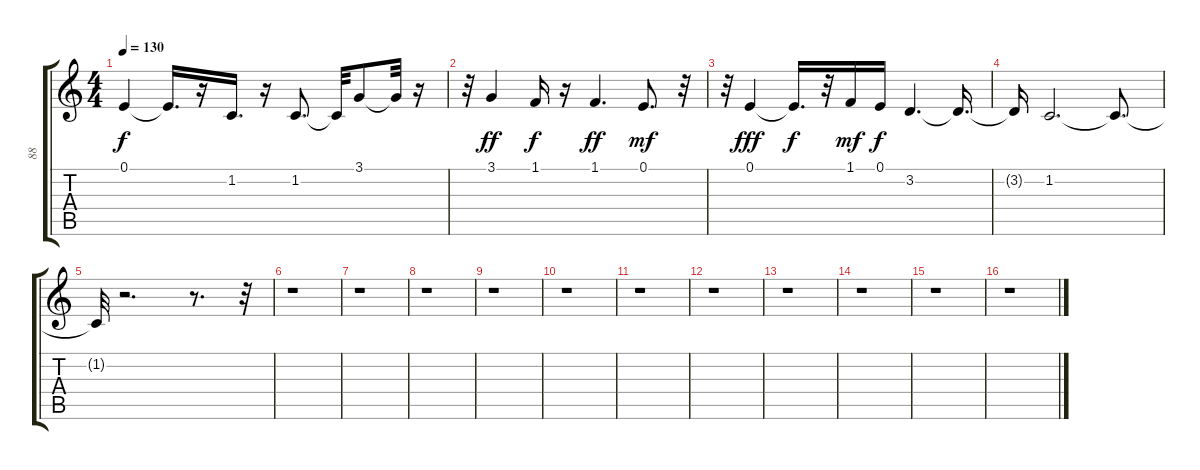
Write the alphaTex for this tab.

\track ("88" "88") {instrument lead8bassandlead}
\staff {score tabs}
\tuning (E4 B3 G3 D3 A2 E2) {hide}
\ts (4 4)
\tempo 130
\clef g2
\ks c
0.1{t}.4{dy f} 0.1{t}.16{d} r.16 1.2.16{d} r.16 1.2.8{d} 1.2{t}.32 3.1.8 3.1{t}.32 r.16 |
r.32 3.1.4{dy ff} 1.1.16{dy f} r.16 1.1.4{d dy ff} 0.1.8{d dy mf} r.32 |
r.32 0.1.4{dy fff} 0.1{t}.16{d dy f} r.32 1.1.16{dy mf} 0.1.16{dy f} 3.2.4{d} 3.2{t}.16{d} |
3.2{t}.16 1.2.2{d} 1.2{t}.8{d} |
1.2{t}.32 r.2{d} r.8{d} r.32 |
r.1 |
r.1 |
r.1 |
r.1 |
r.1 |
r.1 |
r.1 |
r.1 |
r.1 |
r.1 |
r.1
